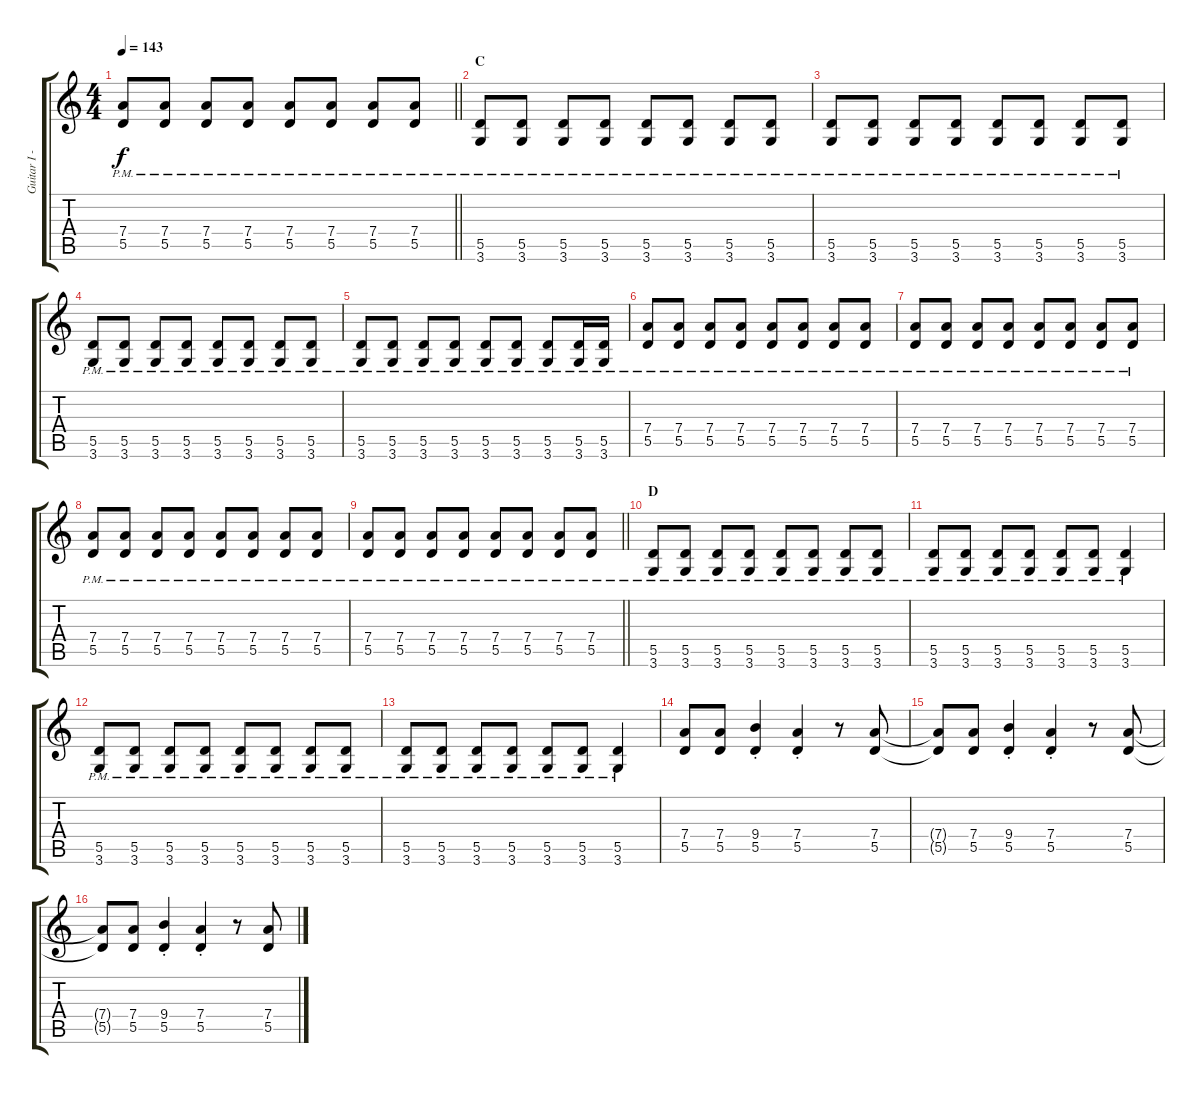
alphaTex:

\track ("Guitar I - Gotoh" "Guitar I -") {instrument distortionguitar}
\staff {score tabs}
\tuning (E4 B3 G3 D3 A2 E2) {hide}
\ts (4 4)
\tempo 143
\clef g2
\barLineRight lightlight
\ks c
(7.4{pm} 5.5{pm}).8{dy f} (7.4{pm} 5.5{pm}).8 (7.4{pm} 5.5{pm}).8 (7.4{pm} 5.5{pm}).8 (7.4{pm} 5.5{pm}).8 (7.4{pm} 5.5{pm}).8 (7.4{pm} 5.5{pm}).8 (7.4{pm} 5.5{pm}).8 |
\section ("" "C")
(5.5{pm} 3.6{pm}).8 (5.5{pm} 3.6{pm}).8 (5.5{pm} 3.6{pm}).8 (5.5{pm} 3.6{pm}).8 (5.5{pm} 3.6{pm}).8 (5.5{pm} 3.6{pm}).8 (5.5{pm} 3.6{pm}).8 (5.5{pm} 3.6{pm}).8 |
(5.5{pm} 3.6{pm}).8 (5.5{pm} 3.6{pm}).8 (5.5{pm} 3.6{pm}).8 (5.5{pm} 3.6{pm}).8 (5.5{pm} 3.6{pm}).8 (5.5{pm} 3.6{pm}).8 (5.5{pm} 3.6{pm}).8 (5.5{pm} 3.6{pm}).8 |
(5.5{pm} 3.6{pm}).8 (5.5{pm} 3.6{pm}).8 (5.5{pm} 3.6{pm}).8 (5.5{pm} 3.6{pm}).8 (5.5{pm} 3.6{pm}).8 (5.5{pm} 3.6{pm}).8 (5.5{pm} 3.6{pm}).8 (5.5{pm} 3.6{pm}).8 |
(5.5{pm} 3.6{pm}).8 (5.5{pm} 3.6{pm}).8 (5.5{pm} 3.6{pm}).8 (5.5{pm} 3.6{pm}).8 (5.5{pm} 3.6{pm}).8 (5.5{pm} 3.6{pm}).8 (5.5{pm} 3.6{pm}).8 (5.5{pm} 3.6{pm}).16 (5.5{pm} 3.6{pm}).16 |
(7.4{pm} 5.5{pm}).8 (7.4{pm} 5.5{pm}).8 (7.4{pm} 5.5{pm}).8 (7.4{pm} 5.5{pm}).8 (7.4{pm} 5.5{pm}).8 (7.4{pm} 5.5{pm}).8 (7.4{pm} 5.5{pm}).8 (7.4{pm} 5.5{pm}).8 |
(7.4{pm} 5.5{pm}).8 (7.4{pm} 5.5{pm}).8 (7.4{pm} 5.5{pm}).8 (7.4{pm} 5.5{pm}).8 (7.4{pm} 5.5{pm}).8 (7.4{pm} 5.5{pm}).8 (7.4{pm} 5.5{pm}).8 (7.4{pm} 5.5{pm}).8 |
(7.4{pm} 5.5{pm}).8 (7.4{pm} 5.5{pm}).8 (7.4{pm} 5.5{pm}).8 (7.4{pm} 5.5{pm}).8 (7.4{pm} 5.5{pm}).8 (7.4{pm} 5.5{pm}).8 (7.4{pm} 5.5{pm}).8 (7.4{pm} 5.5{pm}).8 |
\barLineRight lightlight
(7.4{pm} 5.5{pm}).8 (7.4{pm} 5.5{pm}).8 (7.4{pm} 5.5{pm}).8 (7.4{pm} 5.5{pm}).8 (7.4{pm} 5.5{pm}).8 (7.4{pm} 5.5{pm}).8 (7.4{pm} 5.5{pm}).8 (7.4{pm} 5.5{pm}).8 |
\section ("" "D")
(5.5{pm} 3.6{pm}).8 (5.5{pm} 3.6{pm}).8 (5.5{pm} 3.6{pm}).8 (5.5{pm} 3.6{pm}).8 (5.5{pm} 3.6{pm}).8 (5.5{pm} 3.6{pm}).8 (5.5{pm} 3.6{pm}).8 (5.5{pm} 3.6{pm}).8 |
(5.5{pm} 3.6{pm}).8 (5.5{pm} 3.6{pm}).8 (5.5{pm} 3.6{pm}).8 (5.5{pm} 3.6{pm}).8 (5.5{pm} 3.6{pm}).8 (5.5{pm} 3.6{pm}).8 (5.5{pm} 3.6{pm}).4 |
(5.5{pm} 3.6{pm}).8 (5.5{pm} 3.6{pm}).8 (5.5{pm} 3.6{pm}).8 (5.5{pm} 3.6{pm}).8 (5.5{pm} 3.6{pm}).8 (5.5{pm} 3.6{pm}).8 (5.5{pm} 3.6{pm}).8 (5.5{pm} 3.6{pm}).8 |
(5.5{pm} 3.6{pm}).8 (5.5{pm} 3.6{pm}).8 (5.5{pm} 3.6{pm}).8 (5.5{pm} 3.6{pm}).8 (5.5{pm} 3.6{pm}).8 (5.5{pm} 3.6{pm}).8 (5.5{pm} 3.6{pm}).4 |
(7.4 5.5).8 (7.4 5.5).8 (9.4{st} 5.5{st}).4 (7.4{st} 5.5{st}).4 r.8 (7.4 5.5).8 |
(7.4{t} 5.5{t}).8 (7.4 5.5).8 (9.4{st} 5.5{st}).4 (7.4{st} 5.5{st}).4 r.8 (7.4 5.5).8 |
(7.4{t} 5.5{t}).8 (7.4 5.5).8 (9.4{st} 5.5{st}).4 (7.4{st} 5.5{st}).4 r.8 (7.4 5.5).8
